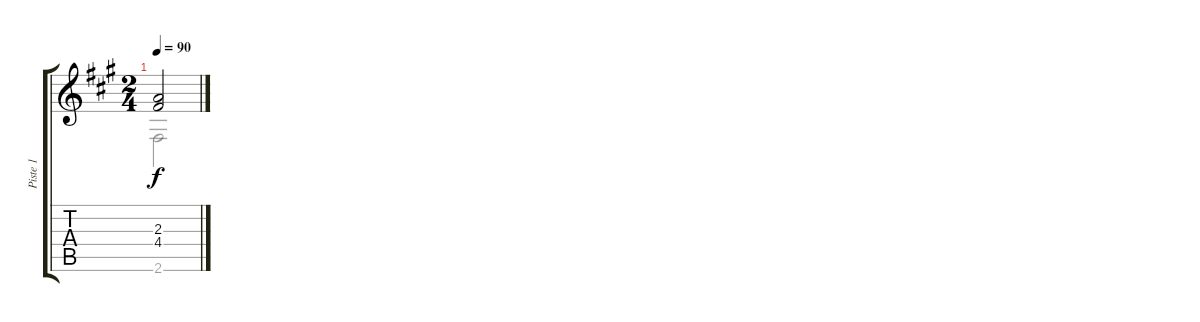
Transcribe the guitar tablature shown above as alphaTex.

\track ("Piste 1" "Piste 1") {instrument acousticguitarnylon}
\staff {score tabs}
\tuning (E4 B3 G3 D3 A2 E2) {hide}
\voice
\ts (2 4)
\tempo 90
\clef g2
\ks a
(2.3 4.4).2{dy f}
\voice
\clef g2
\ottava regular
\simile none
\ks a
2.6.2{dy f}
